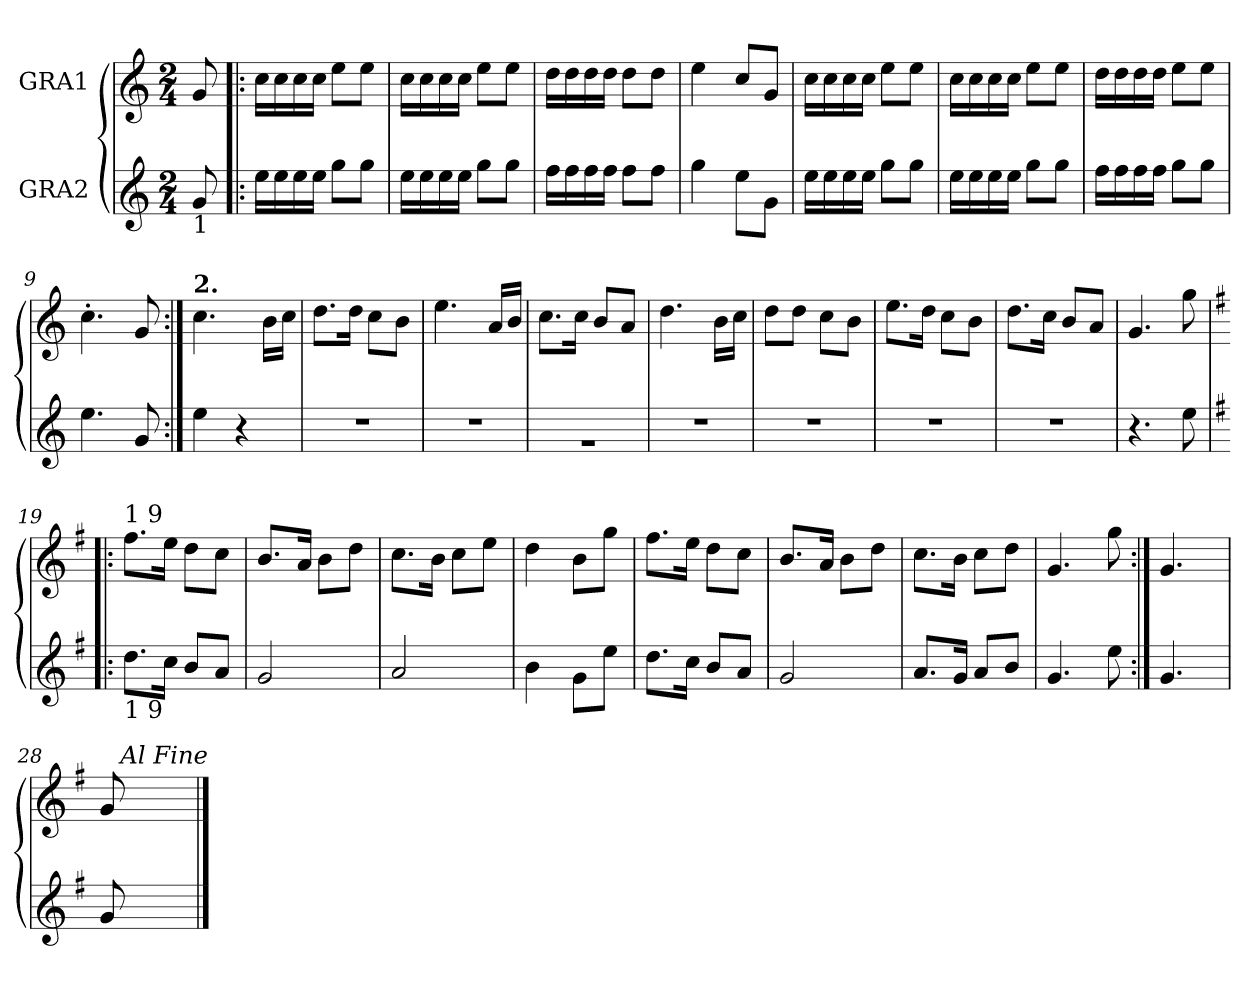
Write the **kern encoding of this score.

**kern	**kern
*part2	*part1
*staff2	*staff1
*I"GRA2	*I"GRA1
*clefG2	*clefG2
*k[]	*k[]
*M2/4	*M2/4
*MM80	*MM80
=1	=1
!LO:TX:b:t=1	!
8g/	8g/
=2!|:	=2!|:
16ee\LL	16cc\LL
16ee\	16cc\
16ee\	16cc\
16ee\JJ	16cc\JJ
8gg\L	8ee\L
8gg\J	8ee\J
=3	=3
16ee\LL	16cc\LL
16ee\	16cc\
16ee\	16cc\
16ee\JJ	16cc\JJ
8gg\L	8ee\L
8gg\J	8ee\J
=4	=4
16ff\LL	16dd\LL
16ff\	16dd\
16ff\	16dd\
16ff\JJ	16dd\JJ
8ff\L	8dd\L
8ff\J	8dd\J
=5	=5
4gg\	4ee\
8ee\L	8cc/L
8g\J	8g/J
=6	=6
16ee\LL	16cc\LL
16ee\	16cc\
16ee\	16cc\
16ee\JJ	16cc\JJ
8gg\L	8ee\L
8gg\J	8ee\J
!!LO:LB:g=z
=7	=7
16ee\LL	16cc\LL
16ee\	16cc\
16ee\	16cc\
16ee\JJ	16cc\JJ
8gg\L	8ee\L
8gg\J	8ee\J
=8	=8
16ff\LL	16dd\LL
16ff\	16dd\
16ff\	16dd\
16ff\JJ	16dd\JJ
8gg\L	8ee\L
8gg\J	8ee\J
=9	=9
4.ee\	4.cc'\
8g/	8g/
=10:|!	=10:|!
!	!LO:TX:a:B:t=2.
4ee\	4.cc\
4r	.
.	16b\LL
.	16cc\JJ
=11	=11
2r	8.dd\L
.	16dd\Jk
.	8cc\L
.	8b\J
=12	=12
2r	4.ee\
.	16a/LL
.	16b/JJ
!!LO:LB:g=z
=13	=13
2rg	8.cc\L
.	16cc\Jk
.	8b/L
.	8a/J
=14	=14
2r	4.dd\
.	16b\LL
.	16cc\JJ
=15	=15
2r	8dd\L
.	8dd\J
.	8cc\L
.	8b\J
=16	=16
2r	8.ee\L
.	16dd\Jk
.	8cc\L
.	8b\J
=17	=17
2r	8.dd\L
.	16cc\Jk
.	8b/L
.	8a/J
=18	=18
4.r	4.g/
8ee\	8gg\
!!LO:LB:g=z
=19!|:	=19!|:
*k[f#]	*k[f#]
*G:	*G:
!	!LO:TX:a:t=1 9
!LO:TX:b:t=1 9	!
8.dd\L	8.ff#\L
16cc\Jk	16ee\Jk
8b/L	8dd\L
8a/J	8cc\J
=20	=20
2g/	8.b/L
.	16a/Jk
.	8b\L
.	8dd\J
=21	=21
2a/	8.cc\L
.	16b\Jk
.	8cc\L
.	8ee\J
=22	=22
4b\	4dd\
8g\L	8b\L
8ee\J	8gg\J
=23	=23
8.dd\L	8.ff#\L
16cc\Jk	16ee\Jk
8b/L	8dd\L
8a/J	8cc\J
=24	=24
2g/	8.b/L
.	16a/Jk
.	8b\L
.	8dd\J
!!LO:LB:g=z
=25	=25
8.a/L	8.cc\L
16g/Jk	16b\Jk
8a/L	8cc\L
8b/J	8dd\J
=26	=26
4.g/	4.g/
8ee\	8gg\
=27:|!	=27:|!
4.g/	4.g/
64ryy	64ryy
=28	=28
*	*^
8g/	8g/	16ryy
!	!	!LO:TX:a:i:t=Al Fine
.	.	16ryy
*	*v	*v
==	==
*-	*-
